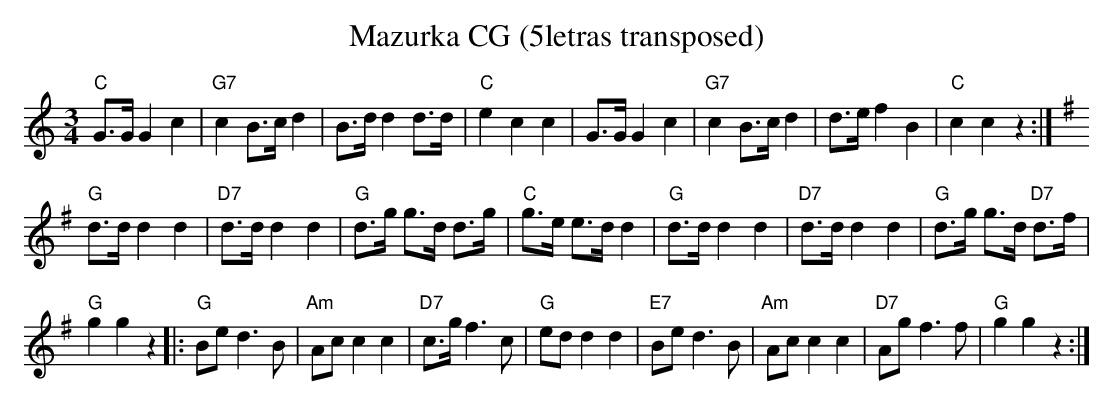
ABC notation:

X:1
T:Mazurka CG (5letras transposed)
M:3/4
L:1/8
K:C transpose=3 %%MIDI gchordon
"C"G>GG2c2 | "G7"c2B>cd2 | B>dd2d>d | "C"e2c2c2 | G>GG2c2 | "G7"c2B>cd2 | \
d>ef2B2 | "C"c2c2z2 :| [K:G]
"G"d>dd2d2 | "D7"d>dd2d2 | "G"d>g g>d d>g | "C"g>e e>dd2 | \
"G"d>d d2d2 | "D7"d>dd2d2 | "G"d>g g>d "D7"d>f |
"G"g2g2z2 |: "G"Be d3B | "Am"Acc2c2 | \
"D7"c>g f3c | "G"ed d2d2 | "E7"Bed3B | "Am"Acc2c2 | "D7"Ag f3f | "G"g2g2z2 :|
